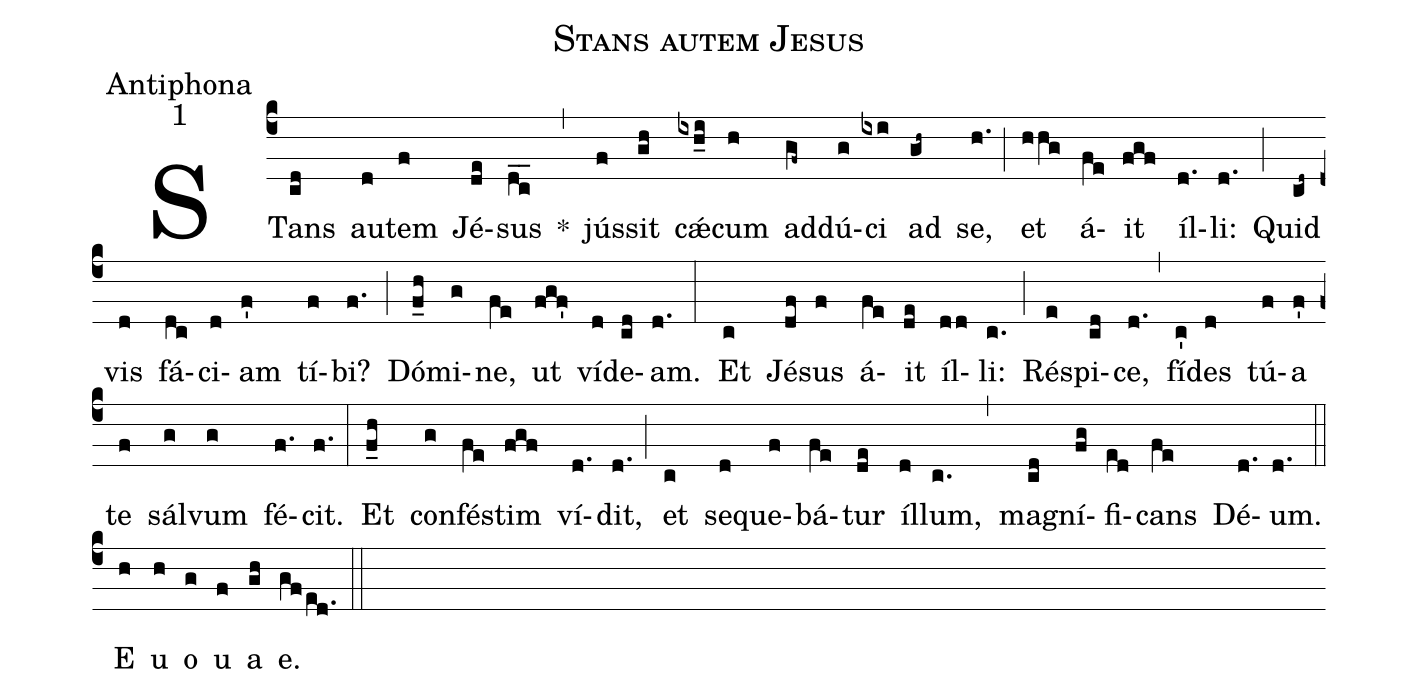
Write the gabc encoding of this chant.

name:Stans autem Jesus;
office-part:Antiphona;
mode:1;
%%
(c4) STans(cd) au(d)tem(f) Jé(de)sus(dc__) *(,) jús(f)sit(gh) cǽ(ixh_i)cum(h) ad(gf~)dú(g)ci(ixi) ad(gh~) se,(h.) (;) et(hhg) á(fe)it(fgf) íl(d.)li:(d.) (;) Quid(cd~) vis(d) fá(dc)ci(d)am(f') tí(f)bi?(f.) (;) Dó(f_h)mi(g)ne,(fe) ut(fgf') ví(d)de(cd)am.(d.) (:) Et(c) Jé(df)sus(f) á(fe)it(de) íl(dd)li:(c.) (;) Ré(e)spi(cd)ce,(d.) (,) fí(c')des(d) tú(f)a(f') te(f) sál(g)vum(g) fé(f.)cit.(f.) (:) Et(f_h) con(g)fé(fe)stim(fgf) ví(d.)dit,(d.) (;) et(c) se(d)que(f)bá(fe)tur(de) íl(d)lum,(c.) (,) ma(cd)gní(fg)fi(ed)cans(fe) Dé(d.)um.(d.) (::) <eu> E(h) u(h) o(g) u(f) a(gh) e.</eu>(gfed.) (::)
